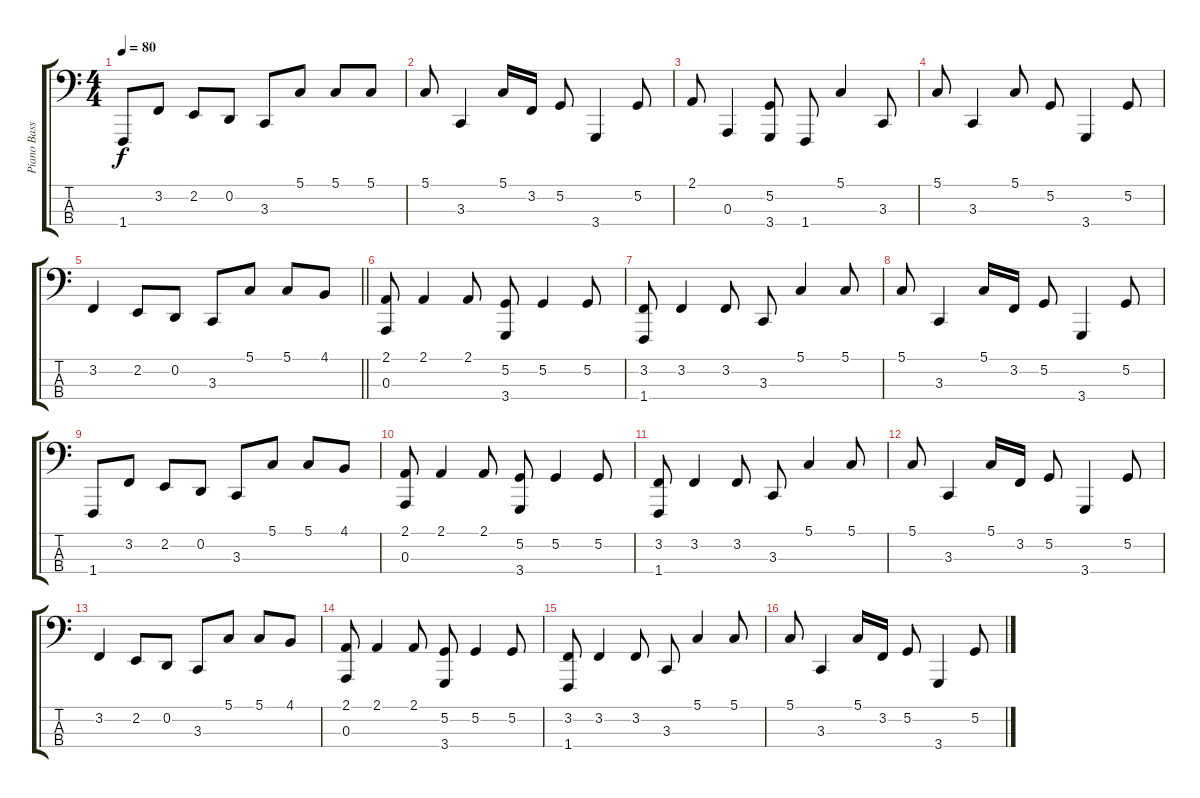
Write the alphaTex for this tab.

\track ("Piano Bass" "Piano Bass") {instrument acousticgrandpiano}
\staff {score tabs}
\tuning (G2 D2 A1 E1) {hide}
\ts (4 4)
\tempo 80
\clef f4
\ks c
1.4.8{dy f} 3.2.8 2.2.8 0.2.8 3.3.8 5.1.8 5.1.8 5.1.8 |
5.1.8 3.3.4 5.1.16 3.2.16 5.2.8 3.4.4 5.2.8 |
2.1.8 0.3.4 (5.2 3.4).8 1.4.8 5.1.4 3.3.8 |
5.1.8 3.3.4 5.1.8 5.2.8 3.4.4 5.2.8 |
\barLineRight lightlight
3.2.4 2.2.8 0.2.8 3.3.8 5.1.8 5.1.8 4.1.8 |
(2.1 0.3).8 2.1.4 2.1.8 (5.2 3.4).8 5.2.4 5.2.8 |
(3.2 1.4).8 3.2.4 3.2.8 3.3.8 5.1.4 5.1.8 |
5.1.8 3.3.4 5.1.16 3.2.16 5.2.8 3.4.4 5.2.8 |
1.4.8 3.2.8 2.2.8 0.2.8 3.3.8 5.1.8 5.1.8 4.1.8 |
(2.1 0.3).8 2.1.4 2.1.8 (5.2 3.4).8 5.2.4 5.2.8 |
(3.2 1.4).8 3.2.4 3.2.8 3.3.8 5.1.4 5.1.8 |
5.1.8 3.3.4 5.1.16 3.2.16 5.2.8 3.4.4 5.2.8 |
3.2.4 2.2.8 0.2.8 3.3.8 5.1.8 5.1.8 4.1.8 |
(2.1 0.3).8 2.1.4 2.1.8 (5.2 3.4).8 5.2.4 5.2.8 |
(3.2 1.4).8 3.2.4 3.2.8 3.3.8 5.1.4 5.1.8 |
5.1.8 3.3.4 5.1.16 3.2.16 5.2.8 3.4.4 5.2.8
